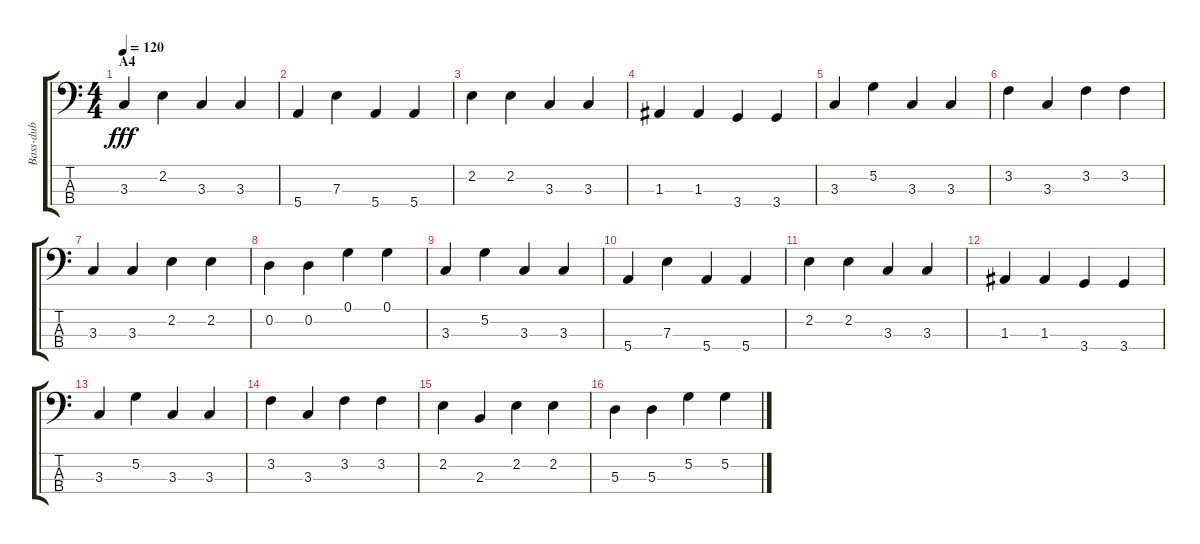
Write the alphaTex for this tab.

\track ("Bass-dub" "Bass-dub") {instrument acousticbass}
\staff {score tabs}
\tuning (G2 D2 A1 E1) {hide}
\ts (4 4)
\section ("" "A4")
\tempo 120
\clef f4
\ks c
3.3.4{dy fff} 2.2.4 3.3.4 3.3.4 |
5.4.4 7.3.4 5.4.4 5.4.4 |
2.2.4 2.2.4 3.3.4 3.3.4 |
1.3.4 1.3.4 3.4.4 3.4.4 |
3.3.4 5.2.4 3.3.4 3.3.4 |
3.2.4 3.3.4 3.2.4 3.2.4 |
3.3.4 3.3.4 2.2.4 2.2.4 |
0.2.4 0.2.4 0.1.4 0.1.4 |
3.3.4 5.2.4 3.3.4 3.3.4 |
5.4.4 7.3.4 5.4.4 5.4.4 |
2.2.4 2.2.4 3.3.4 3.3.4 |
1.3.4 1.3.4 3.4.4 3.4.4 |
3.3.4 5.2.4 3.3.4 3.3.4 |
3.2.4 3.3.4 3.2.4 3.2.4 |
2.2.4 2.3.4 2.2.4 2.2.4 |
5.3.4 5.3.4 5.2.4 5.2.4
